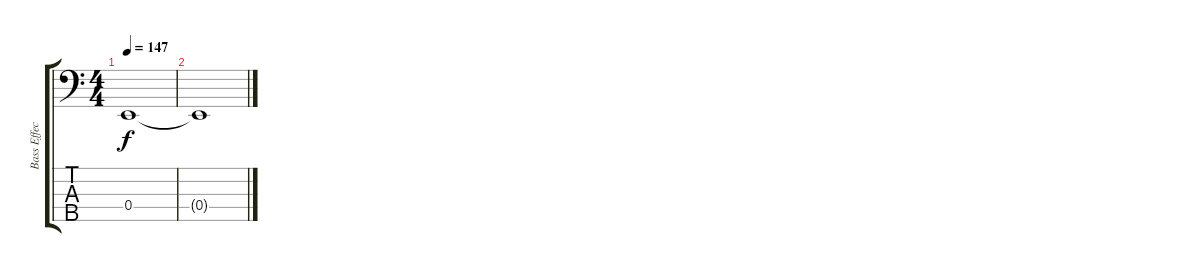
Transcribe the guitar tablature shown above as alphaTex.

\track ("Bass Effects" "Bass Effec") {instrument synthbass2}
\staff {score tabs}
\tuning (G2 D2 A1 E1 B0) {hide}
\ts (4 4)
\tempo 147
\clef f4
\ks c
0.4{t}.1{dy f volume 0} |
0.4{t}.1
